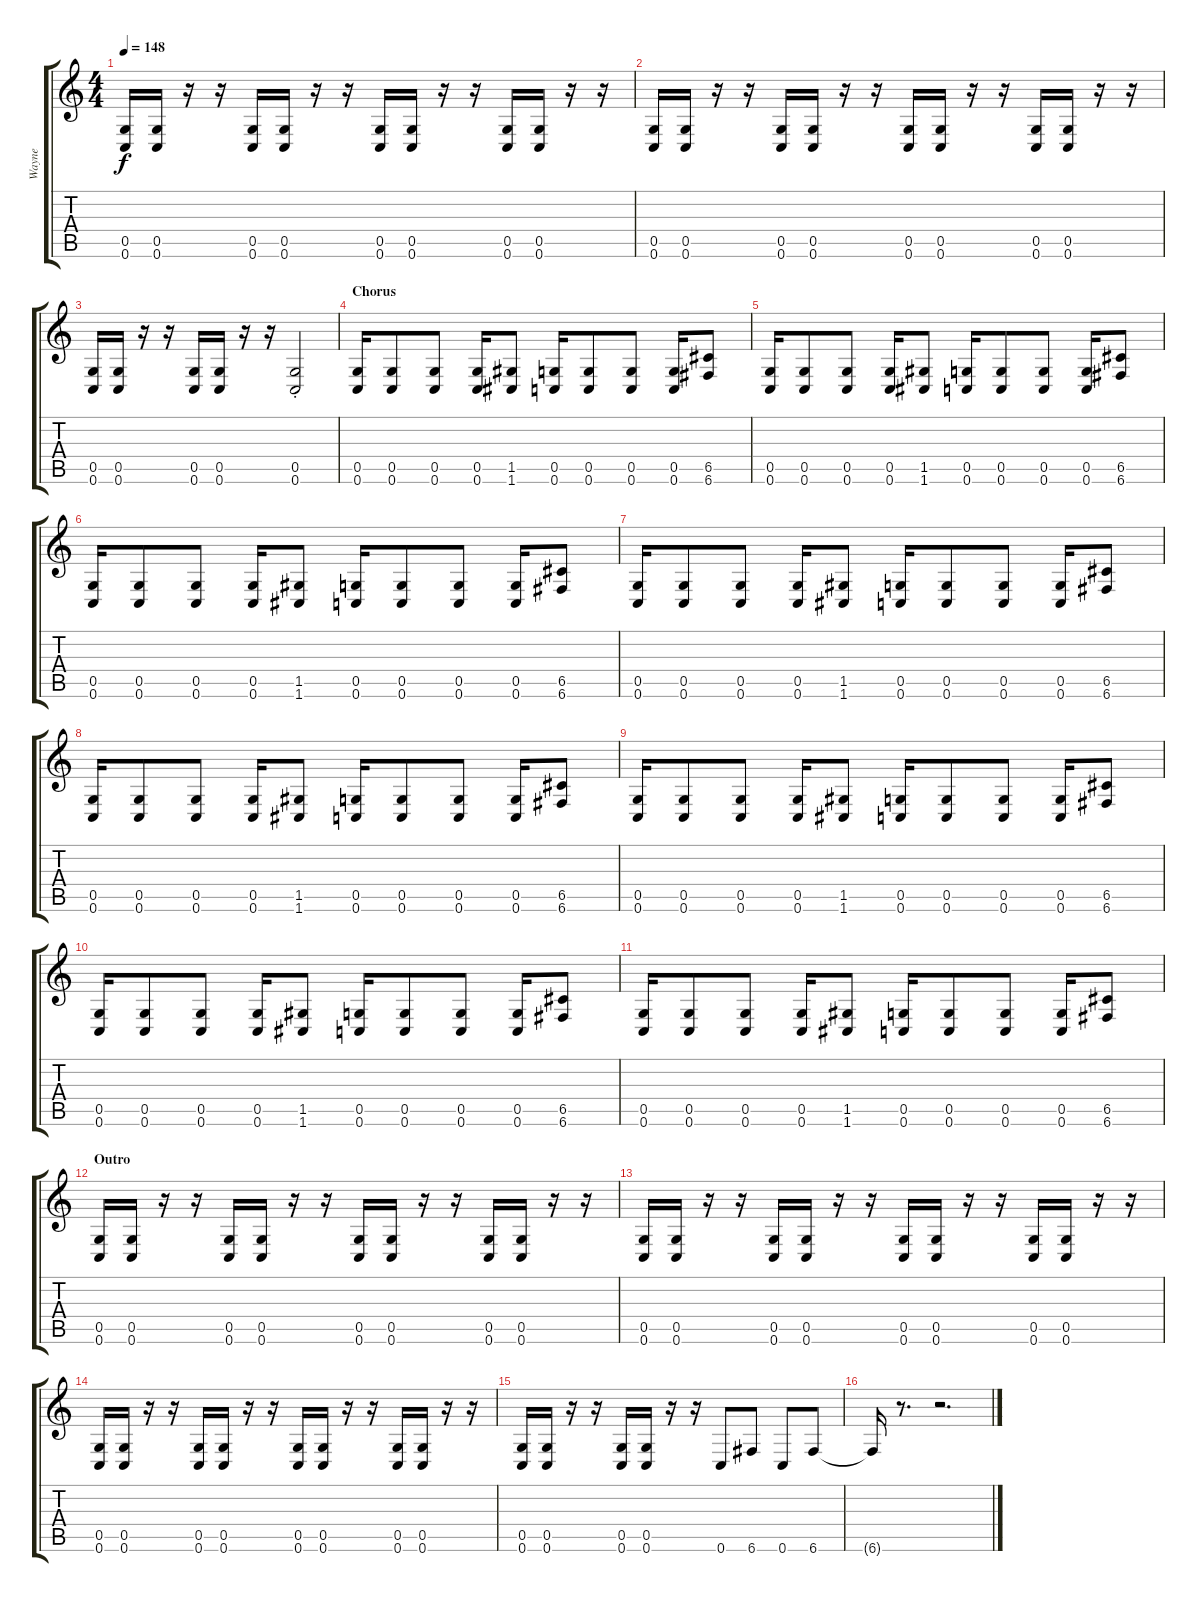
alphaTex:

\track ("Wayne" "Wayne") {instrument distortionguitar}
\staff {score tabs}
\tuning (D4 A3 F3 C3 G2 C2) {hide}
\ts (4 4)
\tempo 148
\clef g2
\ks c
(0.5 0.6).16{dy f} (0.5 0.6).16 r.16 r.16 (0.5 0.6).16 (0.5 0.6).16 r.16 r.16 (0.5 0.6).16 (0.5 0.6).16 r.16 r.16 (0.5 0.6).16 (0.5 0.6).16 r.16 r.16 |
(0.5 0.6).16 (0.5 0.6).16 r.16 r.16 (0.5 0.6).16 (0.5 0.6).16 r.16 r.16 (0.5 0.6).16 (0.5 0.6).16 r.16 r.16 (0.5 0.6).16 (0.5 0.6).16 r.16 r.16 |
(0.5 0.6).16 (0.5 0.6).16 r.16 r.16 (0.5 0.6).16 (0.5 0.6).16 r.16 r.16 (0.5{st} 0.6{st}).2 |
\section ("" "Chorus")
(0.5 0.6).16 (0.5 0.6).8 (0.5 0.6).8 (0.5 0.6).16 (1.5 1.6).8 (0.5 0.6).16 (0.5 0.6).8 (0.5 0.6).8 (0.5 0.6).16 (6.5 6.6).8 |
(0.5 0.6).16 (0.5 0.6).8 (0.5 0.6).8 (0.5 0.6).16 (1.5 1.6).8 (0.5 0.6).16 (0.5 0.6).8 (0.5 0.6).8 (0.5 0.6).16 (6.5 6.6).8 |
(0.5 0.6).16 (0.5 0.6).8 (0.5 0.6).8 (0.5 0.6).16 (1.5 1.6).8 (0.5 0.6).16 (0.5 0.6).8 (0.5 0.6).8 (0.5 0.6).16 (6.5 6.6).8 |
(0.5 0.6).16 (0.5 0.6).8 (0.5 0.6).8 (0.5 0.6).16 (1.5 1.6).8 (0.5 0.6).16 (0.5 0.6).8 (0.5 0.6).8 (0.5 0.6).16 (6.5 6.6).8 |
(0.5 0.6).16 (0.5 0.6).8 (0.5 0.6).8 (0.5 0.6).16 (1.5 1.6).8 (0.5 0.6).16 (0.5 0.6).8 (0.5 0.6).8 (0.5 0.6).16 (6.5 6.6).8 |
(0.5 0.6).16 (0.5 0.6).8 (0.5 0.6).8 (0.5 0.6).16 (1.5 1.6).8 (0.5 0.6).16 (0.5 0.6).8 (0.5 0.6).8 (0.5 0.6).16 (6.5 6.6).8 |
(0.5 0.6).16 (0.5 0.6).8 (0.5 0.6).8 (0.5 0.6).16 (1.5 1.6).8 (0.5 0.6).16 (0.5 0.6).8 (0.5 0.6).8 (0.5 0.6).16 (6.5 6.6).8 |
(0.5 0.6).16 (0.5 0.6).8 (0.5 0.6).8 (0.5 0.6).16 (1.5 1.6).8 (0.5 0.6).16 (0.5 0.6).8 (0.5 0.6).8 (0.5 0.6).16 (6.5 6.6).8 |
\section ("" "Outro")
(0.5 0.6).16 (0.5 0.6).16 r.16 r.16 (0.5 0.6).16 (0.5 0.6).16 r.16 r.16 (0.5 0.6).16 (0.5 0.6).16 r.16 r.16 (0.5 0.6).16 (0.5 0.6).16 r.16 r.16 |
(0.5 0.6).16 (0.5 0.6).16 r.16 r.16 (0.5 0.6).16 (0.5 0.6).16 r.16 r.16 (0.5 0.6).16 (0.5 0.6).16 r.16 r.16 (0.5 0.6).16 (0.5 0.6).16 r.16 r.16 |
(0.5 0.6).16 (0.5 0.6).16 r.16 r.16 (0.5 0.6).16 (0.5 0.6).16 r.16 r.16 (0.5 0.6).16 (0.5 0.6).16 r.16 r.16 (0.5 0.6).16 (0.5 0.6).16 r.16 r.16 |
(0.5 0.6).16 (0.5 0.6).16 r.16 r.16 (0.5 0.6).16 (0.5 0.6).16 r.16 r.16 0.6.8 6.6.8 0.6.8 6.6.8 |
\section ("" "")
6.6{t}.16 r.8{d} r.2{d}
